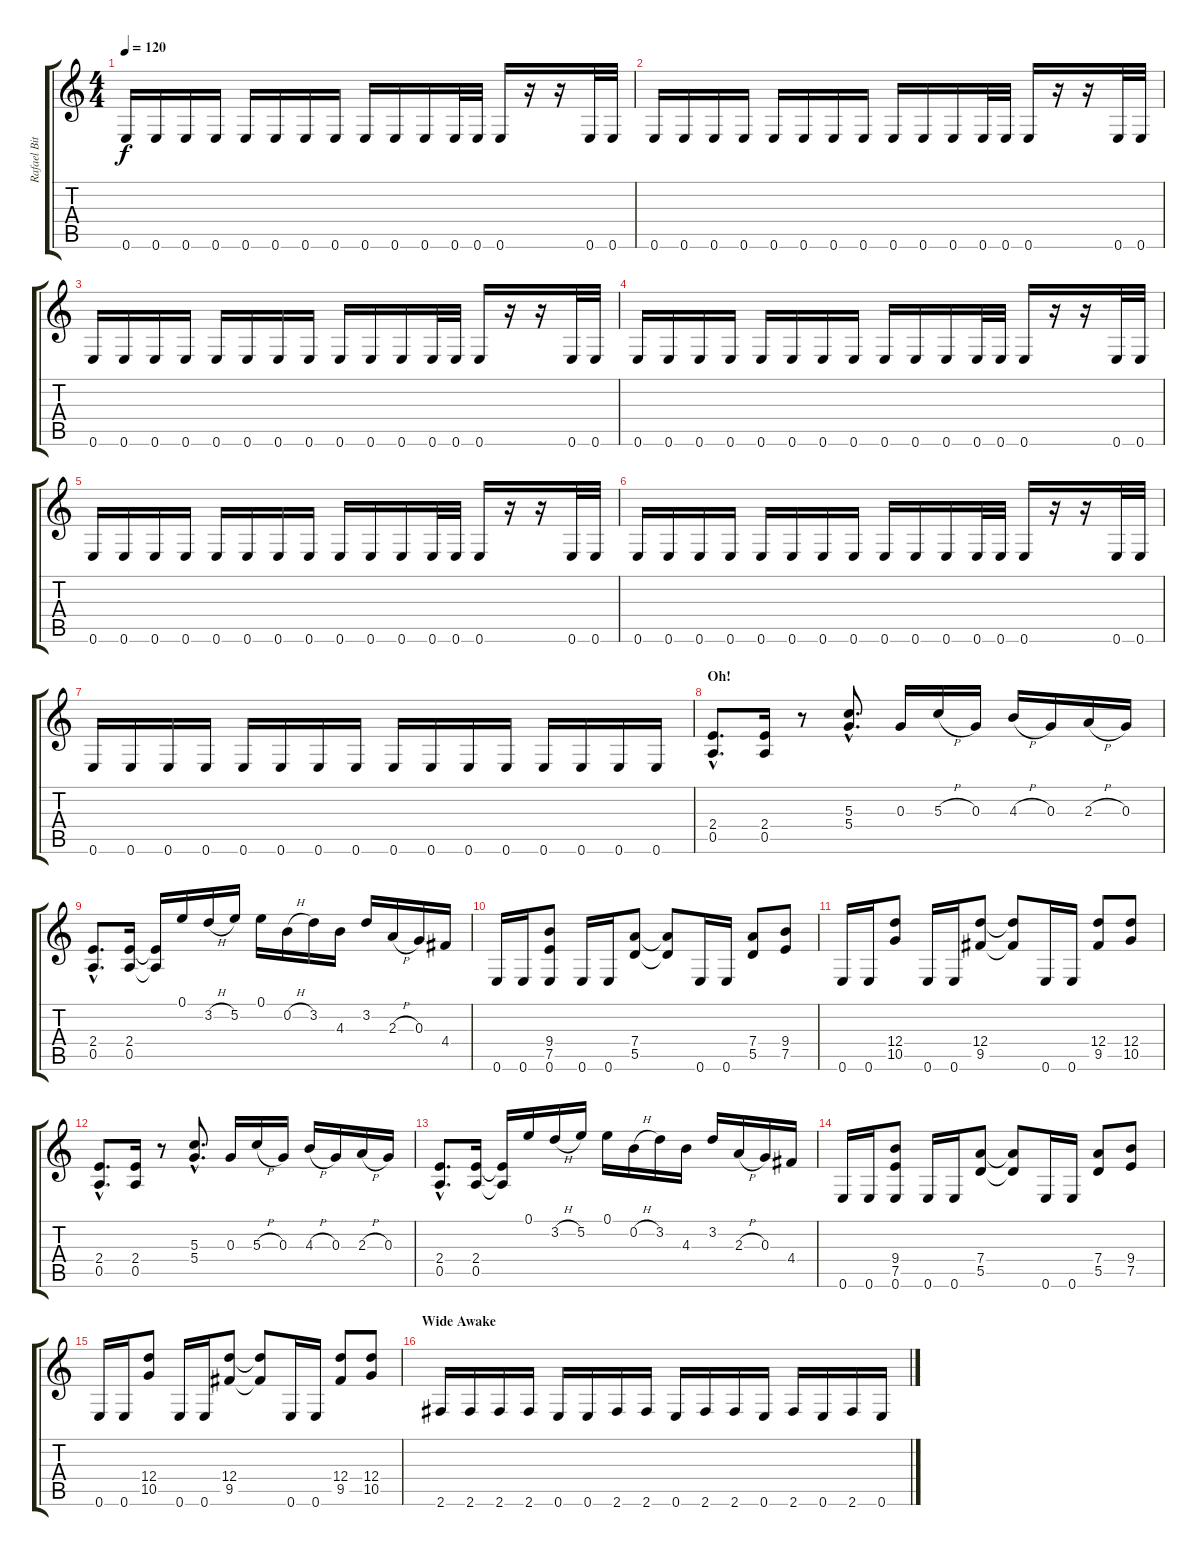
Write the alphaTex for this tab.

\track ("Rafael Bittencourt" "Rafael Bit") {instrument distortionguitar}
\staff {score tabs}
\tuning (E4 B3 G3 D3 A2 E2) {hide}
\ts (4 4)
\tempo 120
\clef g2
\ks c
0.6.16{dy f} 0.6.16 0.6.16 0.6.16 0.6.16 0.6.16 0.6.16 0.6.16 0.6.16 0.6.16 0.6.16 0.6.32 0.6.32 0.6.16 r.16 r.16 0.6.32 0.6.32 |
0.6.16 0.6.16 0.6.16 0.6.16 0.6.16 0.6.16 0.6.16 0.6.16 0.6.16 0.6.16 0.6.16 0.6.32 0.6.32 0.6.16 r.16 r.16 0.6.32 0.6.32 |
0.6.16 0.6.16 0.6.16 0.6.16 0.6.16 0.6.16 0.6.16 0.6.16 0.6.16 0.6.16 0.6.16 0.6.32 0.6.32 0.6.16 r.16 r.16 0.6.32 0.6.32 |
0.6.16 0.6.16 0.6.16 0.6.16 0.6.16 0.6.16 0.6.16 0.6.16 0.6.16 0.6.16 0.6.16 0.6.32 0.6.32 0.6.16 r.16 r.16 0.6.32 0.6.32 |
0.6.16 0.6.16 0.6.16 0.6.16 0.6.16 0.6.16 0.6.16 0.6.16 0.6.16 0.6.16 0.6.16 0.6.32 0.6.32 0.6.16 r.16 r.16 0.6.32 0.6.32 |
0.6.16 0.6.16 0.6.16 0.6.16 0.6.16 0.6.16 0.6.16 0.6.16 0.6.16 0.6.16 0.6.16 0.6.32 0.6.32 0.6.16 r.16 r.16 0.6.32 0.6.32 |
0.6.16 0.6.16 0.6.16 0.6.16 0.6.16 0.6.16 0.6.16 0.6.16 0.6.16 0.6.16 0.6.16 0.6.16 0.6.16 0.6.16 0.6.16 0.6.16 |
\section ("" "Oh!")
(2.4{hac} 0.5{hac}).8{d} (2.4 0.5).16 r.8 (5.3{hac} 5.4{hac}).8{d} 0.3.16 5.3{h}.16 0.3.16 4.3{h}.16 0.3.16 2.3{h}.16 0.3.16 |
(2.4{hac} 0.5{hac}).8{d} (2.4 0.5).16 (2.4{t} 0.5{t}).16 0.1.16 3.2{h}.16 5.2.16 0.1.16 0.2{h}.16 3.2.16 4.3.16 3.2.16 2.3{h}.16 0.3.16 4.4.16 |
0.6.16 0.6.16 (9.4 7.5 0.6).8 0.6.16 0.6.16 (7.4 5.5).8 (7.4{t} 5.5{t}).8 0.6.16 0.6.16 (7.4 5.5).8 (9.4 7.5).8 |
0.6.16 0.6.16 (12.4 10.5).8 0.6.16 0.6.16 (12.4 9.5).8 (12.4{t} 9.5{t}).8 0.6.16 0.6.16 (12.4 9.5).8 (12.4 10.5).8 |
(2.4{hac} 0.5{hac}).8{d} (2.4 0.5).16 r.8 (5.3{hac} 5.4{hac}).8{d} 0.3.16 5.3{h}.16 0.3.16 4.3{h}.16 0.3.16 2.3{h}.16 0.3.16 |
(2.4{hac} 0.5{hac}).8{d} (2.4 0.5).16 (2.4{t} 0.5{t}).16 0.1.16 3.2{h}.16 5.2.16 0.1.16 0.2{h}.16 3.2.16 4.3.16 3.2.16 2.3{h}.16 0.3.16 4.4.16 |
0.6.16 0.6.16 (9.4 7.5 0.6).8 0.6.16 0.6.16 (7.4 5.5).8 (7.4{t} 5.5{t}).8 0.6.16 0.6.16 (7.4 5.5).8 (9.4 7.5).8 |
0.6.16 0.6.16 (12.4 10.5).8 0.6.16 0.6.16 (12.4 9.5).8 (12.4{t} 9.5{t}).8 0.6.16 0.6.16 (12.4 9.5).8 (12.4 10.5).8 |
\section ("" "Wide Awake")
2.6.16 2.6.16 2.6.16 2.6.16 0.6.16 0.6.16 2.6.16 2.6.16 0.6.16 2.6.16 2.6.16 0.6.16 2.6.16 0.6.16 2.6.16 0.6.16
